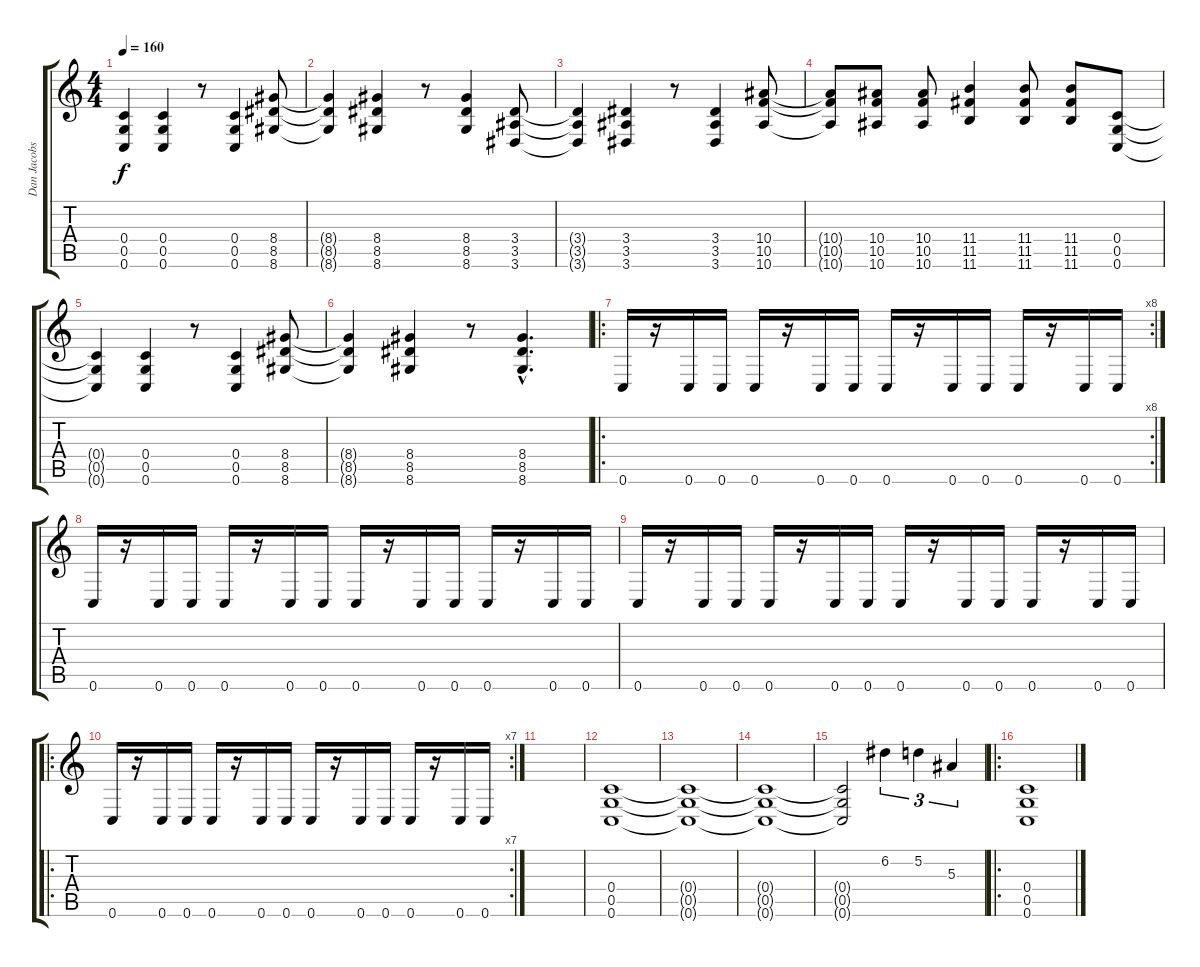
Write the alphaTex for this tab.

\track ("Dan Jacobs" "Dan Jacobs") {instrument overdrivenguitar}
\staff {score tabs}
\tuning (D4 A3 F3 C3 G2 C2) {hide}
\ts (4 4)
\tempo 160
\clef g2
\ks c
(0.4{t} 0.5{t} 0.6{t}).4{dy f} (0.4 0.5 0.6).4 r.8 (0.4 0.5 0.6).4 (8.4 8.5 8.6).8 |
(8.4{t} 8.5{t} 8.6{t}).4 (8.4 8.5 8.6).4 r.8 (8.4 8.5 8.6).4 (3.4 3.5 3.6).8 |
(3.4{t} 3.5{t} 3.6{t}).4 (3.4 3.5 3.6).4 r.8 (3.4 3.5 3.6).4 (10.4 10.5 10.6).8 |
(10.4{t} 10.5{t} 10.6{t}).8 (10.4 10.5 10.6).8 (10.4 10.5 10.6).8 (11.4 11.5 11.6).4 (11.4 11.5 11.6).8 (11.4 11.5 11.6).8 (0.4 0.5 0.6).8 |
(0.4{t} 0.5{t} 0.6{t}).4 (0.4 0.5 0.6).4 r.8 (0.4 0.5 0.6).4 (8.4 8.5 8.6).8 |
(8.4{t} 8.5{t} 8.6{t}).4 (8.4 8.5 8.6).4 r.8 (8.4{hac} 8.5{hac} 8.6{hac}).4{d} |
\ro
\rc 8
0.6.16 r.16 0.6.16 0.6.16 0.6.16 r.16 0.6.16 0.6.16 0.6.16 r.16 0.6.16 0.6.16 0.6.16 r.16 0.6.16 0.6.16 |
0.6.16 r.16 0.6.16 0.6.16 0.6.16 r.16 0.6.16 0.6.16 0.6.16 r.16 0.6.16 0.6.16 0.6.16 r.16 0.6.16 0.6.16 |
0.6.16 r.16 0.6.16 0.6.16 0.6.16 r.16 0.6.16 0.6.16 0.6.16 r.16 0.6.16 0.6.16 0.6.16 r.16 0.6.16 0.6.16 |
\ro
\rc 7
0.6.16 r.16 0.6.16 0.6.16 0.6.16 r.16 0.6.16 0.6.16 0.6.16 r.16 0.6.16 0.6.16 0.6.16 r.16 0.6.16 0.6.16 |
|
(0.4 0.5 0.6).1 |
(0.4{t} 0.5{t} 0.6{t}).1 |
(0.4{t} 0.5{t} 0.6{t}).1 |
(0.4{t} 0.5{t} 0.6{t}).2 6.2.4{tu (3 2)} 5.2.4{tu (3 2)} 5.3.4{tu (3 2)} |
\ro
(0.4 0.5 0.6).1
